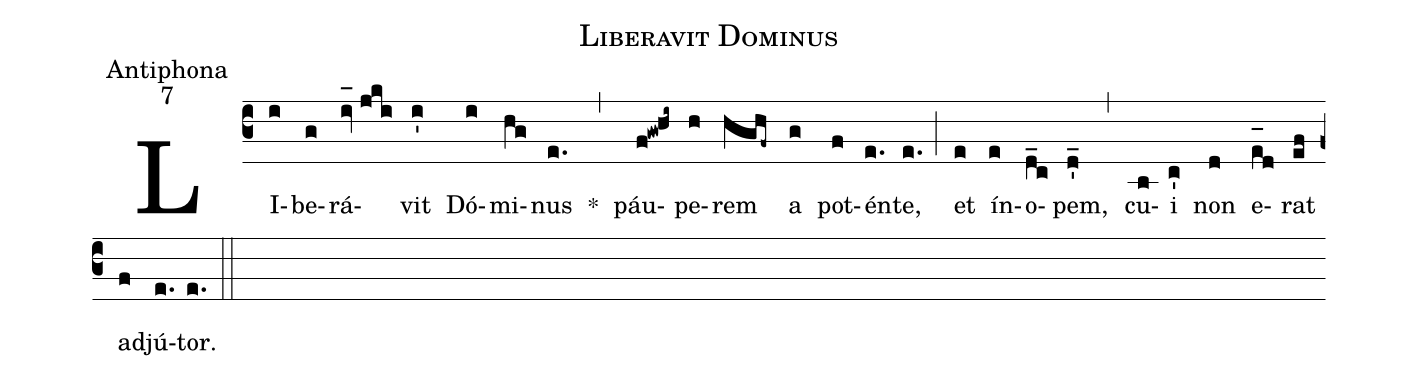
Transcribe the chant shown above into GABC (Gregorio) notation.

name:Liberavit Dominus;
office-part:Antiphona;
mode:7;
%%
(c3) LI(i)be(g)rá(iv_[oh:h]//jki)vit(i') Dó(i)mi(hg)nus(e.) *(,) páu(f!gw!hi~)pe(h)rem(hghf~) a(g) pot(f)én(e.)te,(e.) (;) et(e) ín(e)o(d_c)pem,(d'_) (,) cu(b)i(c') non(d) e(e_[oh:h]d)rat(ef) ad(f)jú(e.)tor.(e.) (::)
